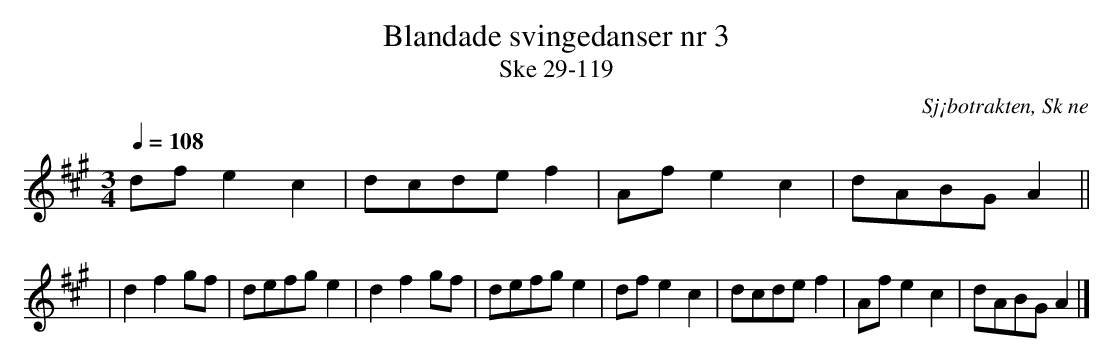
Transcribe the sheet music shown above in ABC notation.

X:1
T:Blandade svingedanser nr 3
T:Ske 29-119
O:Sj¡botrakten, Sk ne
M:3/4
L:1/8
Q:1/4=108
K:A
 df e2 c2 | dcde f2 | Af e2 c2 | dABG A2 ||
| d2 f2 gf | defg e2 | d2 f2 gf | defg e2 | df e2 c2 | dcde f2 | Af e2 c2 | dABG A2 |]
